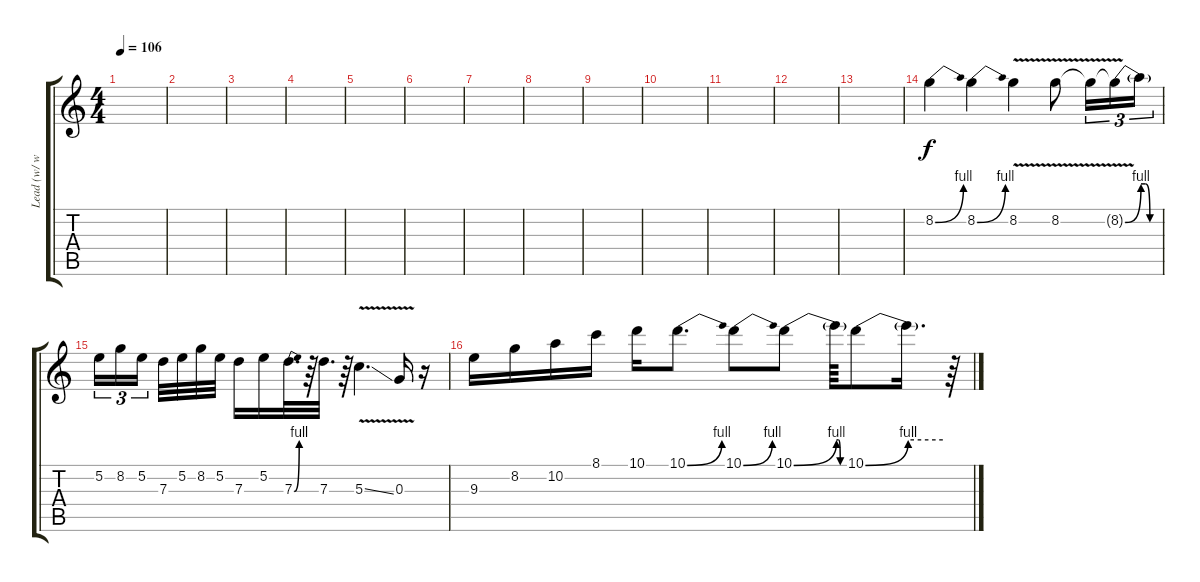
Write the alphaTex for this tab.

\track ("Lead (w/ wah wah)" "Lead (w/ w") {instrument distortionguitar}
\staff {score tabs}
\tuning (E4 B3 G3 D3 A2 E2) {hide}
\ts (4 4)
\tempo 106
\clef g2
\ks c
|
|
|
|
|
|
|
|
|
|
|
|
|
8.2{be (bend 0 0 60 4)}.4 8.2{be (bend 0 0 60 4)}.4 8.2{v}.4 8.2{v}.8 8.2{v t}.16{tu (3 2)} 8.2{be (bend 0 0 60 4) t}.16{tu (3 2)} 8.2{be (custom 0 4 15 4 30 0 60 0) t}.16{tu (3 2)} |
5.2.16{tu (3 2)} 8.2.16{tu (3 2)} 5.2.16{tu (3 2)} 7.3.32 5.2.32 8.2.32 5.2.32 7.3.16 5.2.16 7.3{be (bend 0 0 60 4)}.32{d} r.64 7.3.32{d} r.64 5.3{v ss}.4{d} 0.3{v}.16 r.16 |
9.3.16 8.2.16 10.2.16 8.1.16 10.1.16 10.1{be (bend 0 0 60 4)}.8{d} 10.1{be (bend 0 0 60 4)}.8 10.1{be (bend 0 0 60 4)}.8 10.1{be (custom 0 4 15 4 30 0 60 0) t}.64 10.1{be (bend 0 0 60 4)}.8 10.1{be (hold 0 4 60 4) t}.16{d} r.64
